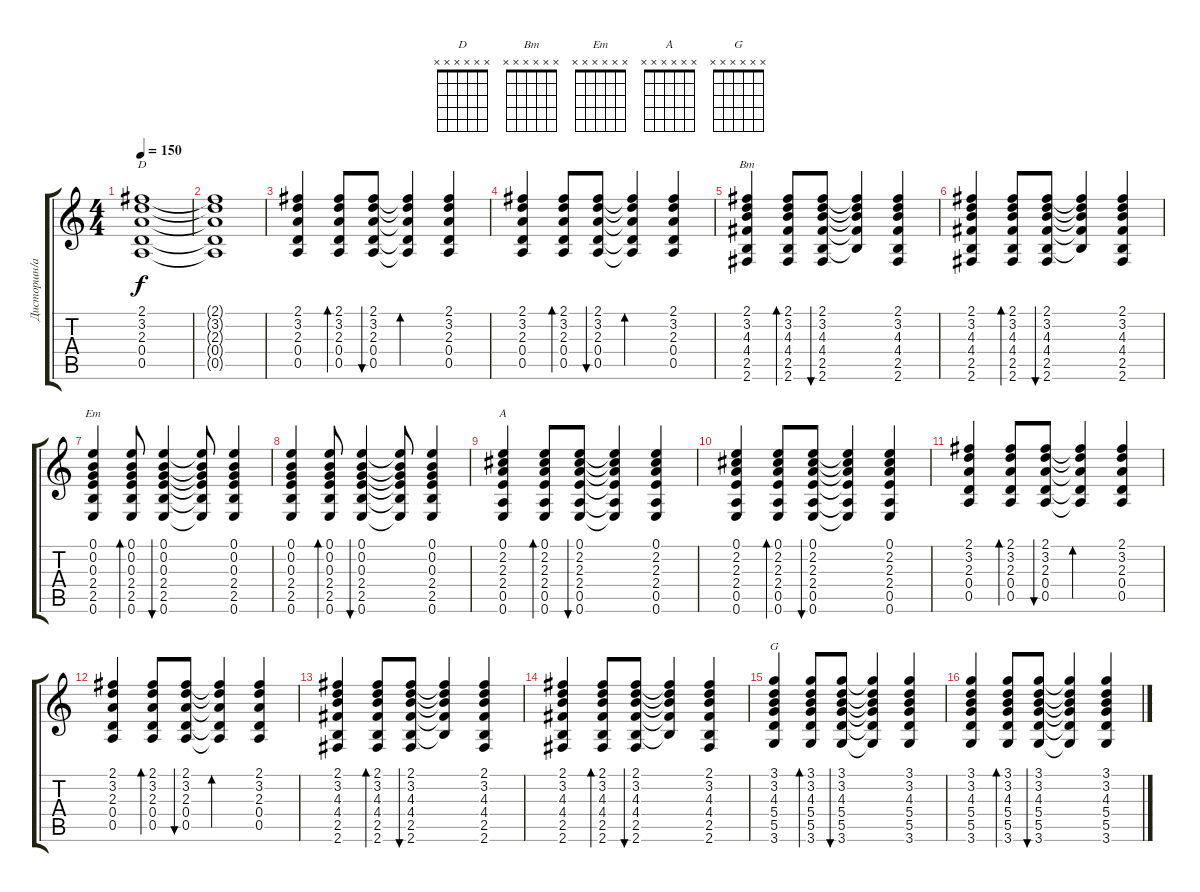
\track ("Дисторшн/акустика" "Дисторшн/а") {instrument distortionguitar}
\staff {score tabs}
\tuning (E4 B3 G3 D3 A2 E2) {hide}
\chord ("D" x x x x x x)
\chord ("Bm" x x x x x x)
\chord ("Em" x x x x x x)
\chord ("A" x x x x x x)
\chord ("G" x x x x x x)
\ts (4 4)
\tempo 150
\clef g2
\ks c
(2.1 3.2 2.3 0.4 0.5).1{ch "D" dy f volume 10 instrument acousticguitarsteel} |
(2.1{t} 3.2{t} 2.3{t} 0.4{t} 0.5{t}).1 |
(2.1 3.2 2.3 0.4 0.5).4 (2.1 3.2 2.3 0.4 0.5).8{bd 60} (2.1 3.2 2.3 0.4 0.5).8{bu 60} (2.1{t} 3.2{t} 2.3{t} 0.4{t} 0.5{t}).4{bd 60} (2.1 3.2 2.3 0.4 0.5).4 |
(2.1 3.2 2.3 0.4 0.5).4 (2.1 3.2 2.3 0.4 0.5).8{bd 60} (2.1 3.2 2.3 0.4 0.5).8{bu 60} (2.1{t} 3.2{t} 2.3{t} 0.4{t} 0.5{t}).4{bd 60} (2.1 3.2 2.3 0.4 0.5).4 |
(2.1 3.2 4.3 4.4 2.5 2.6).4{ch "Bm"} (2.1 3.2 4.3 4.4 2.5 2.6).8{bd 60} (2.1 3.2 4.3 4.4 2.5 2.6).8{bu 60} (2.1{t} 3.2{t} 4.3{t} 4.4{t} 2.5{t}).4 (2.1 3.2 4.3 4.4 2.5 2.6).4 |
(2.1 3.2 4.3 4.4 2.5 2.6).4 (2.1 3.2 4.3 4.4 2.5 2.6).8{bd 60} (2.1 3.2 4.3 4.4 2.5 2.6).8{bu 60} (2.1{t} 3.2{t} 4.3{t} 4.4{t} 2.5{t}).4 (2.1 3.2 4.3 4.4 2.5 2.6).4 |
(0.1 0.2 0.3 2.4 2.5 0.6).4{ch "Em"} (0.1 0.2 0.3 2.4 2.5 0.6).8{bd 60} (0.1 0.2 0.3 2.4 2.5 0.6).4{bu 60} (0.1{t} 0.2{t} 0.3{t} 2.4{t} 2.5{t} 0.6{t}).8 (0.1 0.2 0.3 2.4 2.5 0.6).4 |
(0.1 0.2 0.3 2.4 2.5 0.6).4 (0.1 0.2 0.3 2.4 2.5 0.6).8{bd 60} (0.1 0.2 0.3 2.4 2.5 0.6).4{bu 60} (0.1{t} 0.2{t} 0.3{t} 2.4{t} 2.5{t} 0.6{t}).8 (0.1 0.2 0.3 2.4 2.5 0.6).4 |
(0.1 2.2 2.3 2.4 0.5 0.6).4{ch "A"} (0.1 2.2 2.3 2.4 0.5 0.6).8{bd 60} (0.1 2.2 2.3 2.4 0.5 0.6).8{bu 60} (0.1{t} 2.2{t} 2.3{t} 2.4{t} 0.5{t} 0.6{t}).4 (0.1 2.2 2.3 2.4 0.5 0.6).4 |
(0.1 2.2 2.3 2.4 0.5 0.6).4 (0.1 2.2 2.3 2.4 0.5 0.6).8{bd 60} (0.1 2.2 2.3 2.4 0.5 0.6).8{bu 60} (0.1{t} 2.2{t} 2.3{t} 2.4{t} 0.5{t} 0.6{t}).4 (0.1 2.2 2.3 2.4 0.5 0.6).4 |
(2.1 3.2 2.3 0.4 0.5).4 (2.1 3.2 2.3 0.4 0.5).8{bd 60} (2.1 3.2 2.3 0.4 0.5).8{bu 60} (2.1{t} 3.2{t} 2.3{t} 0.4{t} 0.5{t}).4{bd 60} (2.1 3.2 2.3 0.4 0.5).4 |
(2.1 3.2 2.3 0.4 0.5).4 (2.1 3.2 2.3 0.4 0.5).8{bd 60} (2.1 3.2 2.3 0.4 0.5).8{bu 60} (2.1{t} 3.2{t} 2.3{t} 0.4{t} 0.5{t}).4{bd 60} (2.1 3.2 2.3 0.4 0.5).4 |
(2.1 3.2 4.3 4.4 2.5 2.6).4 (2.1 3.2 4.3 4.4 2.5 2.6).8{bd 60} (2.1 3.2 4.3 4.4 2.5 2.6).8{bu 60} (2.1{t} 3.2{t} 4.3{t} 4.4{t} 2.5{t}).4 (2.1 3.2 4.3 4.4 2.5 2.6).4 |
(2.1 3.2 4.3 4.4 2.5 2.6).4 (2.1 3.2 4.3 4.4 2.5 2.6).8{bd 60} (2.1 3.2 4.3 4.4 2.5 2.6).8{bu 60} (2.1{t} 3.2{t} 4.3{t} 4.4{t} 2.5{t}).4 (2.1 3.2 4.3 4.4 2.5 2.6).4 |
(3.1 3.2 4.3 5.4 5.5 3.6).4{ch "G"} (3.1 3.2 4.3 5.4 5.5 3.6).8{bd 60} (3.1 3.2 4.3 5.4 5.5 3.6).8{bu 60} (3.1{t} 3.2{t} 4.3{t} 5.4{t} 5.5{t} 3.6{t}).4 (3.1 3.2 4.3 5.4 5.5 3.6).4 |
(3.1 3.2 4.3 5.4 5.5 3.6).4 (3.1 3.2 4.3 5.4 5.5 3.6).8{bd 60} (3.1 3.2 4.3 5.4 5.5 3.6).8{bu 60} (3.1{t} 3.2{t} 4.3{t} 5.4{t} 5.5{t} 3.6{t}).4 (3.1 3.2 4.3 5.4 5.5 3.6).4
